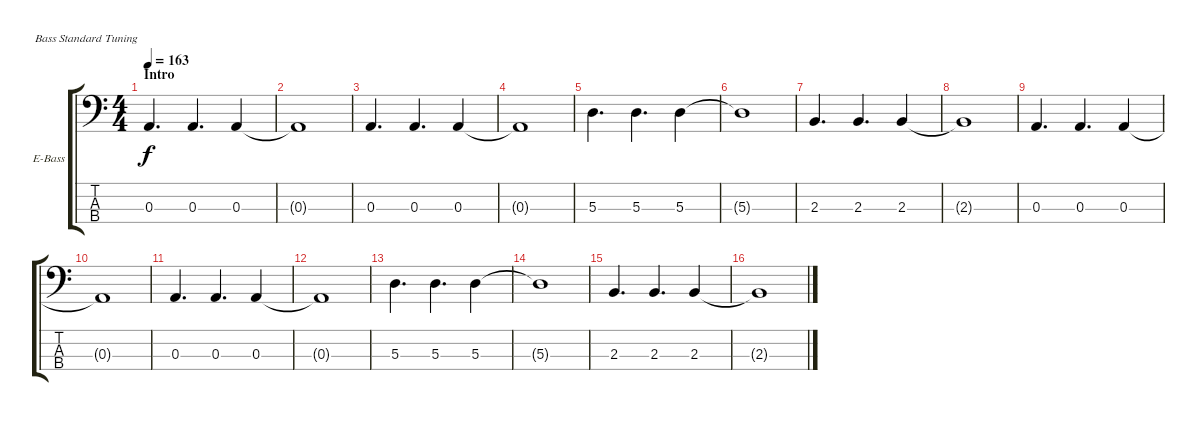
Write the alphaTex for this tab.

\bracketExtendMode groupsimilarinstruments
\firstSystemTrackNameOrientation horizontal
\otherSystemsTrackNameOrientation horizontal
\track ("Bass" "E-Bass") {instrument electricbassfinger}
\staff {score tabs}
\tuning (G2 D2 A1 E1)
\ts (4 4)
\section ("" "Intro")
\tempo 163
\clef f4
\scale
0.485477
\ks c
0.3.4{d dy f instrument electricbassfinger} 0.3.4{d} 0.3.4 |
\scale
0.257261 0.3{t}.1 |
\scale
0.257261 0.3.4{d} 0.3.4{d} 0.3.4 |
\scale
0.333333 0.3{t}.1 |
\scale
0.333333 5.3.4{d} 5.3.4{d} 5.3.4 |
\scale
0.333333 5.3{t}.1 |
\scale
0.333333 2.3.4{d} 2.3.4{d} 2.3.4 |
\scale
0.333333 2.3{t}.1 |
\scale
0.333333 0.3.4{d} 0.3.4{d} 0.3.4 |
\scale
0.333333 0.3{t}.1 |
\scale
0.333333 0.3.4{d} 0.3.4{d} 0.3.4 |
\scale
0.333333 0.3{t}.1 |
\scale
0.333333 5.3.4{d} 5.3.4{d} 5.3.4 |
\scale
0.333333 5.3{t}.1 |
\scale
0.333333 2.3.4{d} 2.3.4{d} 2.3.4 |
\scale
0.333333 2.3{t}.1
